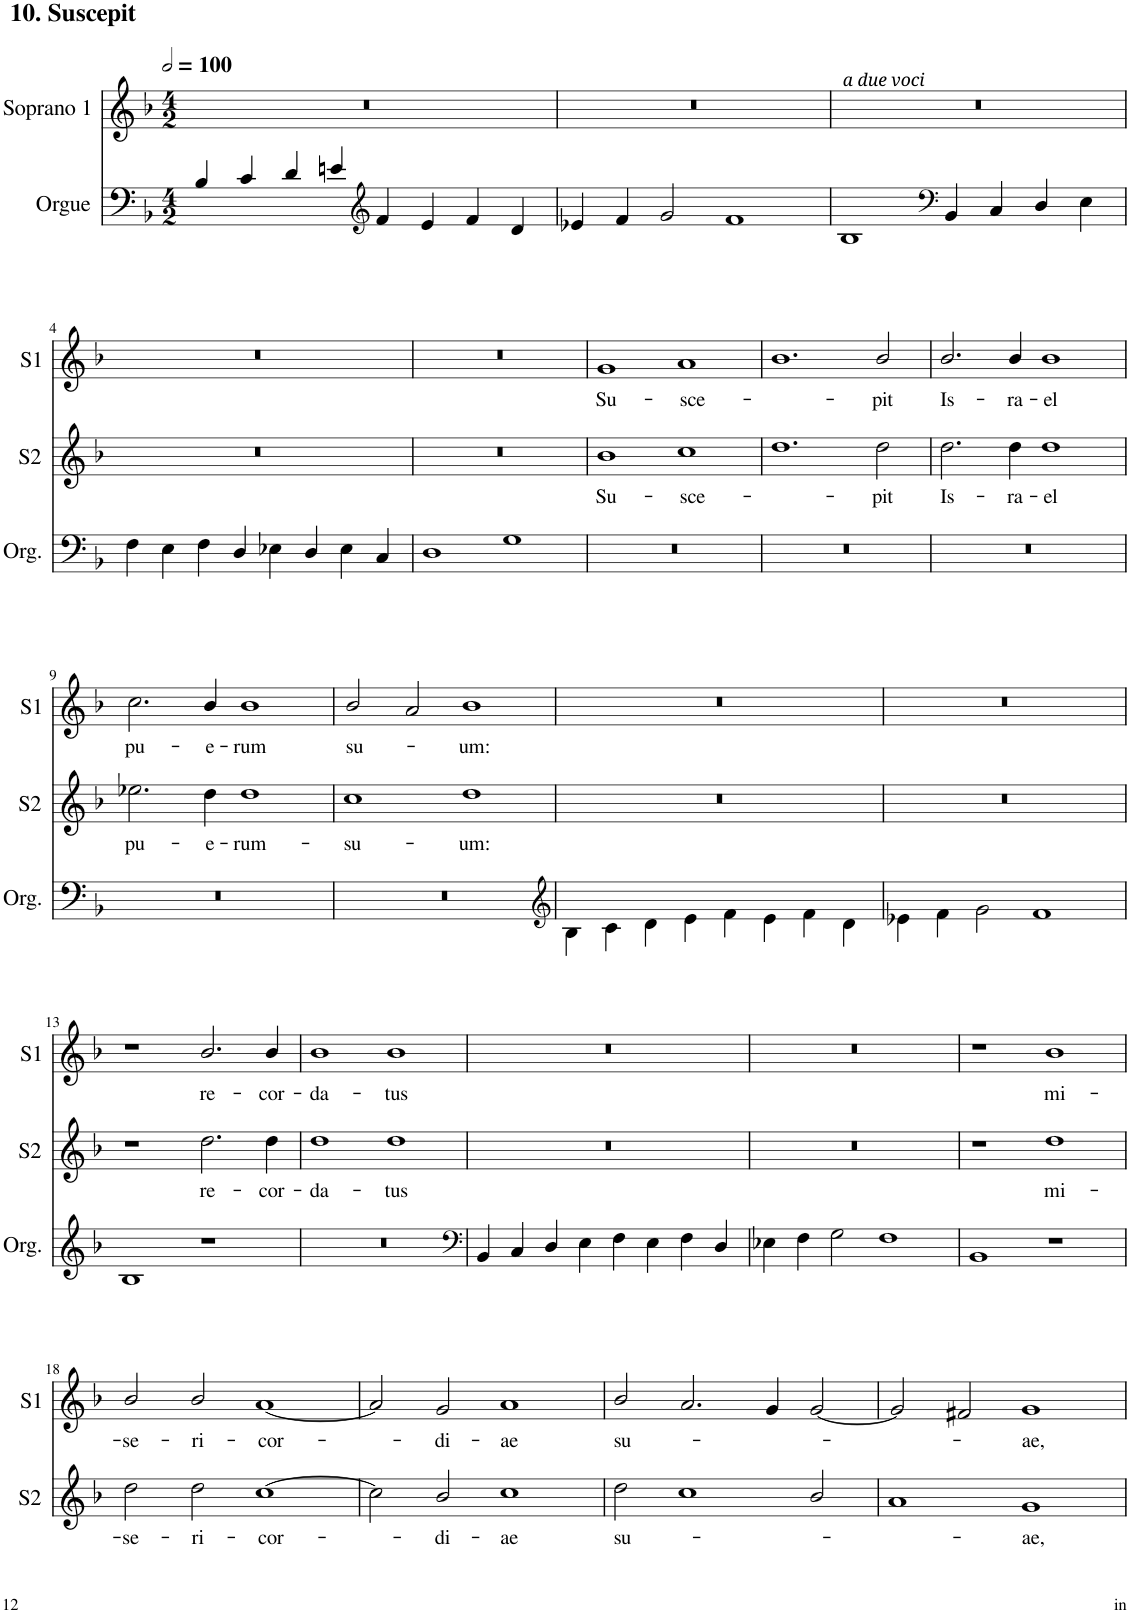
**kern	**kern	**text	**kern	**text
*part3	*part2	*part2	*part1	*part1
*staff3	*staff2	*staff2	*staff1	*staff1
*I"Orgue	*I"Soprano 2	*	*I"Soprano 1	*
*I'Org.	*I'S2	*	*I'S1	*
!!LO:PB:g=z
*	*stria5	*	*	*
*clefF4	*clefG2	*	*clefG2	*
*k[b-]	*k[b-]	*	*k[b-]	*
*M4/2	*M4/2	*	*M4/2	*
*MM200	*MM200	*	*MM200	*
=1	=1	=1	=1	=1
!	!	!	!LO:TX:a:B:t=10. Suscepit	!
4B-/	0r	.	0r	.
4c/	.	.	.	.
4d/	.	.	.	.
4en/	.	.	.	.
*clefG2	*	*	*	*
4f/	.	.	.	.
4e/	.	.	.	.
4f/	.	.	.	.
4d/	.	.	.	.
=2	=2	=2	=2	=2
4e-X/	0r	.	0r	.
4f/	.	.	.	.
2g/	.	.	.	.
1f	.	.	.	.
=3	=3	=3	=3	=3
!	!	!	!LO:TX:a:i:t=a due voci	!
1B-	0r	.	0r	.
*clefF4	*	*	*	*
4BB-/	.	.	.	.
4C/	.	.	.	.
4D/	.	.	.	.
4E\	.	.	.	.
!!LO:LB:g=z
=4	=4	=4	=4	=4
4F\	0r	.	0r	.
4E\	.	.	.	.
4F\	.	.	.	.
4D/	.	.	.	.
4E-X\	.	.	.	.
4D/	.	.	.	.
4E-\	.	.	.	.
4C/	.	.	.	.
=5	=5	=5	=5	=5
1D	0r	.	0r	.
1G	.	.	.	.
=6	=6	=6	=6	=6
!	!	!LO:LY:b	!	!LO:LY:b
0r	1b-	Su-	1g	Su-
!	!	!LO:LY:b	!	!LO:LY:b
.	1cc	-sce-	1a	-sce-
=7	=7	=7	=7	=7
0r	1.dd	.	1.b-	.
!	!	!LO:LY:b	!	!LO:LY:b
.	2dd\	-pit	2b-/	-pit
=8	=8	=8	=8	=8
!	!	!LO:LY:b	!	!LO:LY:b
0r	2.dd\	Is-	2.b-/	Is-
!	!	!LO:LY:b	!	!LO:LY:b
.	4dd\	-ra-	4b-/	-ra-
!	!	!LO:LY:b	!	!LO:LY:b
.	1dd	-el	1b-	-el
!!LO:LB:g=z
=9	=9	=9	=9	=9
!	!	!LO:LY:b	!	!LO:LY:b
0r	2.ee-X\	pu-	2.cc\	pu-
!	!	!LO:LY:b	!	!LO:LY:b
.	4dd\	-e-	4b-/	-e-
!	!	!LO:LY:b	!	!LO:LY:b
.	1dd	-rum-	1b-	-rum
=10	=10	=10	=10	=10
!	!	!LO:LY:b	!	!LO:LY:b
0r	1cc	-su-	2b-/	su-
.	.	.	2a/	.
!	!	!LO:LY:b	!	!LO:LY:b
.	1dd	-um:	1b-	-um:
=11	=11	=11	=11	=11
*clefG2	*	*	*	*
4B-\	0r	.	0r	.
4c\	.	.	.	.
4d\	.	.	.	.
4e\	.	.	.	.
4f\	.	.	.	.
4e\	.	.	.	.
4f\	.	.	.	.
4d\	.	.	.	.
=12	=12	=12	=12	=12
4e-X\	0r	.	0r	.
4f\	.	.	.	.
2g\	.	.	.	.
1f	.	.	.	.
!!LO:LB:g=z
=13	=13	=13	=13	=13
1B-	1r	.	1r	.
!	!	!LO:LY:b	!	!LO:LY:b
1r	2.dd\	re-	2.b-/	re-
!	!	!LO:LY:b	!	!LO:LY:b
.	4dd\	-cor-	4b-/	-cor-
=14	=14	=14	=14	=14
!	!	!LO:LY:b	!	!LO:LY:b
0r	1dd	-da-	1b-	-da-
!	!	!LO:LY:b	!	!LO:LY:b
.	1dd	-tus	1b-	-tus
=15	=15	=15	=15	=15
*clefF4	*	*	*	*
4BB-/	0r	.	0r	.
4C/	.	.	.	.
4D/	.	.	.	.
4E\	.	.	.	.
4F\	.	.	.	.
4E\	.	.	.	.
4F\	.	.	.	.
4D/	.	.	.	.
=16	=16	=16	=16	=16
4E-X\	0r	.	0r	.
4F\	.	.	.	.
2G\	.	.	.	.
1F	.	.	.	.
=17	=17	=17	=17	=17
1BB-	1r	.	1r	.
!	!	!LO:LY:b	!	!LO:LY:b
1r	1dd	mi-	1b-	mi-
!!LO:LB:g=z
=18	=18	=18	=18	=18
!	!	!LO:LY:b	!	!LO:LY:b
0r	2dd\	-se-	2b-/	-se-
!	!	!LO:LY:b	!	!LO:LY:b
.	2dd\	-ri-	2b-/	-ri-
!	!	!LO:LY:b	!	!LO:LY:b
.	[>1cc	-cor-	[<1a	-cor-
=19	=19	=19	=19	=19
0r	2cc\]	.	2a/]	.
!	!	!LO:LY:b	!	!LO:LY:b
.	2b-/	-di-	2g/	-di-
!	!	!LO:LY:b	!	!LO:LY:b
.	1cc	-ae	1a	-ae
=20	=20	=20	=20	=20
!	!	!LO:LY:b	!	!LO:LY:b
0r	2dd\	su-	2b-/	su-
.	1cc	.	2.a/	.
.	.	.	4g/	.
.	2b-/	.	[<2g/	.
=21	=21	=21	=21	=21
0r	1a	.	2g/]	.
.	.	.	2f#X/	.
!	!	!LO:LY:b	!	!LO:LY:b
.	1g	-ae,	1g	-ae,
=	=	=	=	=
*-	*-	*-	*-	*-
